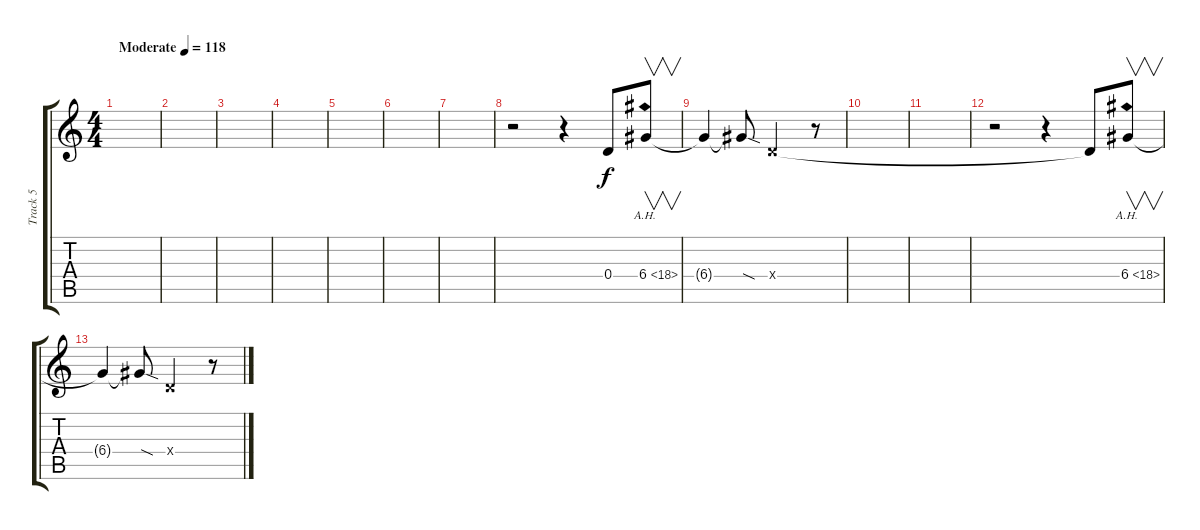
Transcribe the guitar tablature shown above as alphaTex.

\track ("Track 5" "Track 5") {instrument overdrivenguitar}
\staff {score tabs}
\tuning (E4 B3 G3 D3 A2 E2) {hide}
\ts (4 4)
\tempo (118 "Moderate")
\clef g2
\ks c
|
|
|
|
|
|
|
r.2 r.4 0.4.8 6.4{ah 12}.8{v} |
6.4{t}.4 6.4{sod t}.8 0.4{x}.2 r.8 |
|
|
r.2 r.4 0.4{t}.8 6.4{ah 12}.8{v} |
6.4{t}.4 6.4{sod t}.8 0.4{x}.2 r.8
